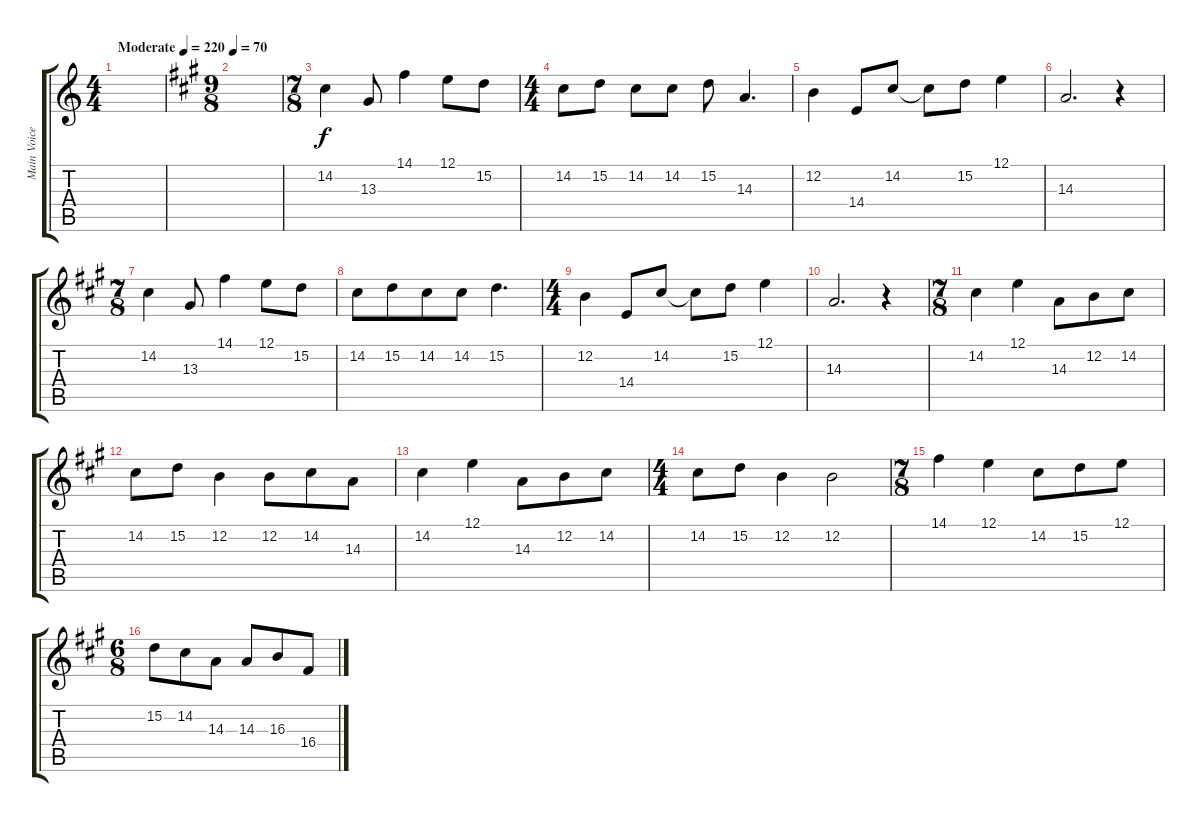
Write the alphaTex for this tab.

\track ("Main Voice" "Main Voice") {instrument choiraahs}
\staff {score tabs}
\tuning (E4 B3 G3 D3 A2 E2) {hide}
\ts (4 4)
\tempo (220 "Moderate")
\clef g2
\ks c
|
\ts (9 8)
\tempo 70
\ks a
|
\ts (7 8)
14.2.4 13.3.8 14.1.4 12.1.8 15.2.8 |
\ts (4 4)
14.2.8 15.2.8 14.2.8 14.2.8 15.2.8 14.3.4{d} |
12.2.4 14.4.8 14.2.8 14.2{t}.8 15.2.8 12.1.4 |
14.3.2{d} r.4 |
\ts (7 8)
14.2.4 13.3.8 14.1.4 12.1.8 15.2.8 |
14.2.8 15.2.8 14.2.8 14.2.8 15.2.4{d} |
\ts (4 4)
12.2.4 14.4.8 14.2.8 14.2{t}.8 15.2.8 12.1.4 |
14.3.2{d} r.4 |
\ts (7 8)
14.2.4 12.1.4 14.3.8 12.2.8 14.2.8 |
14.2.8 15.2.8 12.2.4 12.2.8 14.2.8 14.3.8 |
14.2.4 12.1.4 14.3.8 12.2.8 14.2.8 |
\ts (4 4)
14.2.8 15.2.8 12.2.4 12.2.2 |
\ts (7 8)
14.1.4 12.1.4 14.2.8 15.2.8 12.1.8 |
\ts (6 8)
15.2.8 14.2.8 14.3.8 14.3.8 16.3.8 16.4.8
